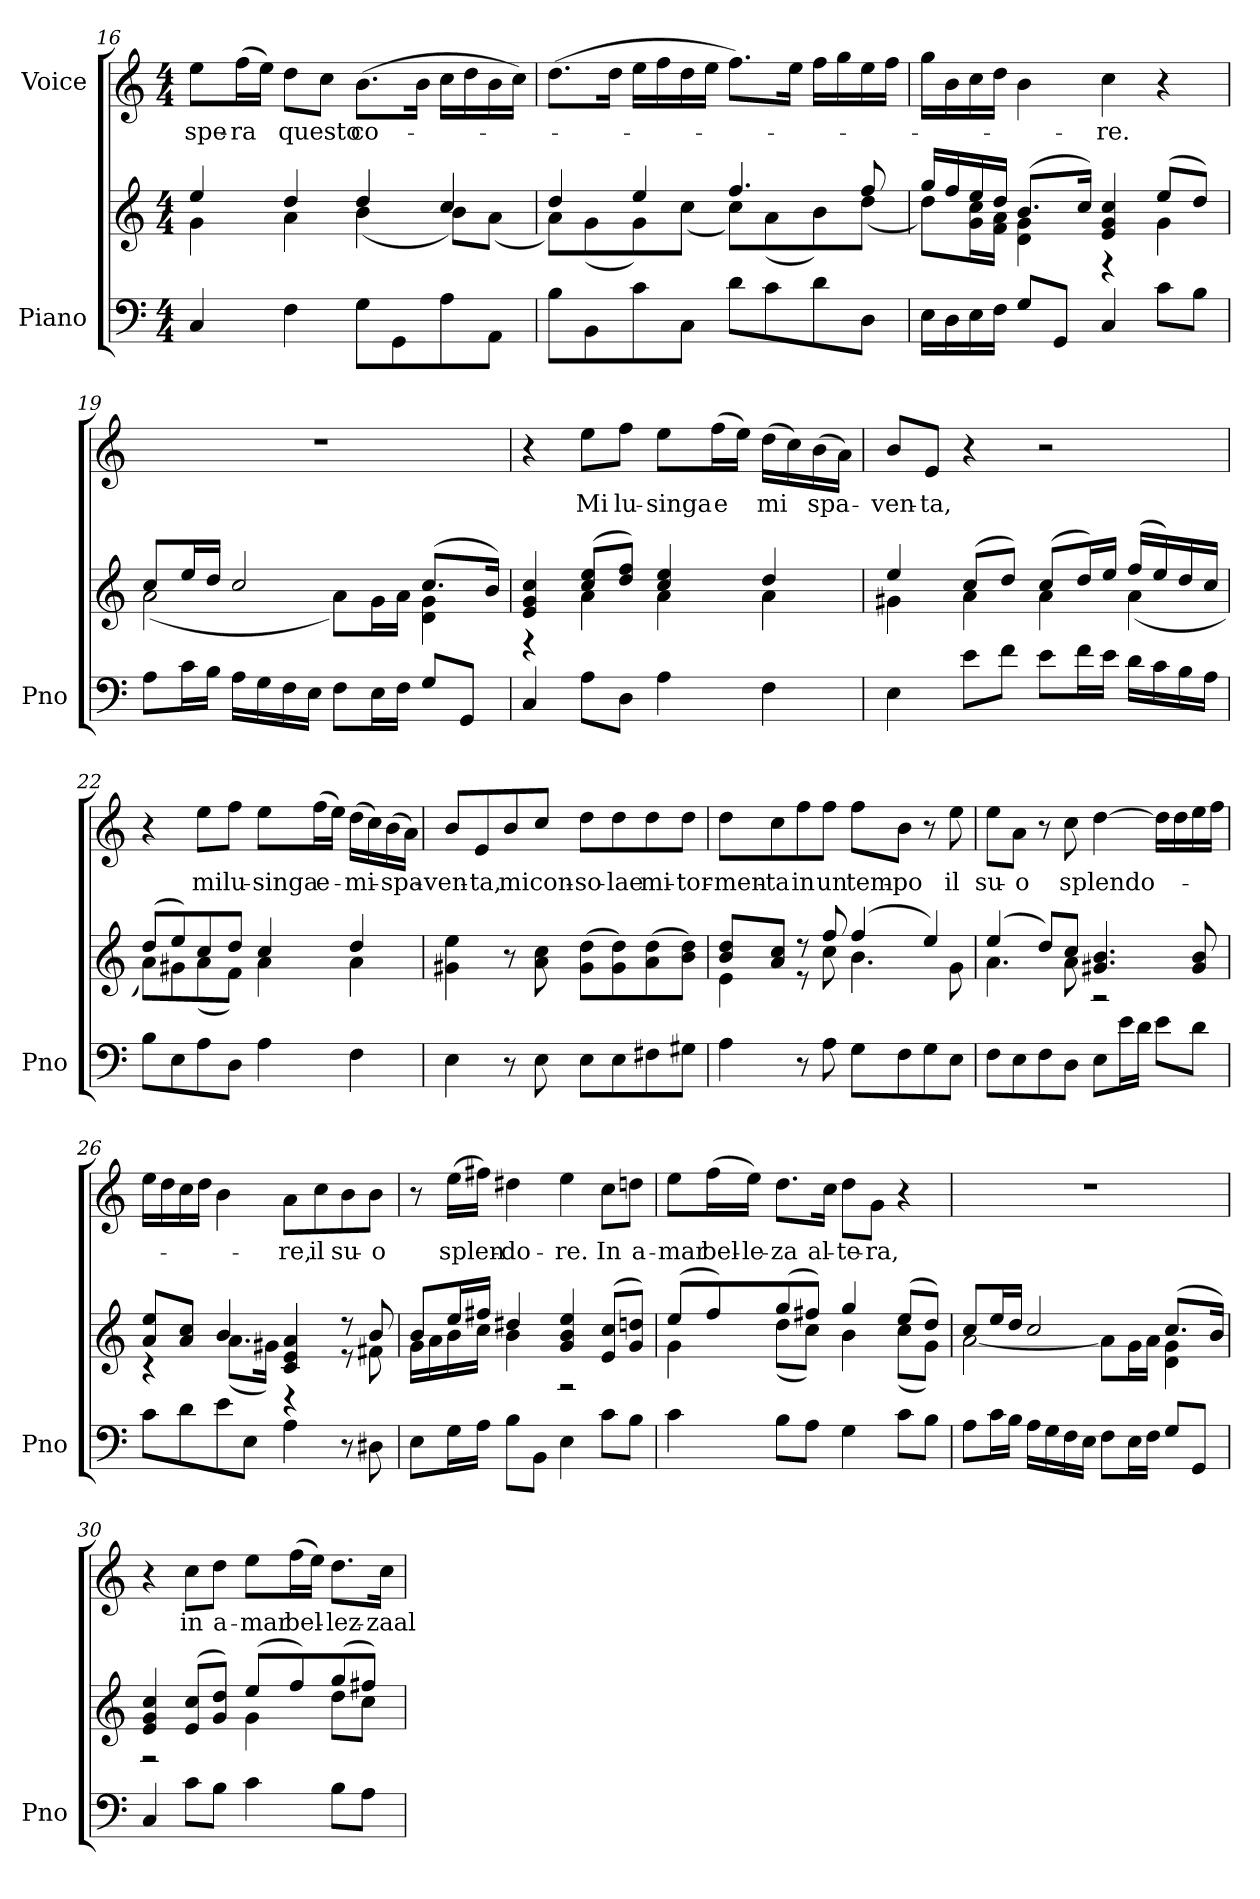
**kern	**kern	**kern	**text
*part2	*part2	*part1	*part1
*staff3	*staff2	*staff1	*staff1
*I"Piano	*	*I"Voice	*
*I'Pno	*	*	*
!!LO:LB:g=z
*clefF4	*clefG2	*clefG2	*
*k[]	*k[]	*k[]	*
*M4/4	*M4/4	*M4/4	*
=16	=16	=16	=16
*	*^	*	*
!	!	!	!	!LO:LY:b
4C/	4ee/	4g\	8ee\L	spe-
!	!	!	!	!LO:LY:b
.	.	.	(16ff\L	-ra
.	.	.	16ee\JJ)	.
!	!	!	!	!LO:LY:b
4F\	4dd/	4a\	8dd\L	questo
.	.	.	8cc\J	.
!	!	!	!	!LO:LY:b
8G\L	4dd/	(4b\	(8.b\L	co-
8GG\	.	.	.	.
.	.	.	16b\Jk	.
8A\	4cc/	8b\L)	16cc\LL	.
.	.	.	16dd\	.
8AA\J	.	(8a\J	16b\	.
.	.	.	16cc\JJ)	.
=17	=17	=17	=17	=17
8B\L	4dd/	8a\L)	(8.dd\L	.
8BB\	.	(8g\	.	.
.	.	.	16dd\Jk	.
8c\	4ee/	8g\)	16ee\LL	.
.	.	.	16ff\	.
8C\J	.	(8cc\J	16dd\	.
.	.	.	16ee\JJ	.
8d\L	4.ff/	8cc\L)	8.ff\L)	.
8c\	.	(8a\	.	.
.	.	.	16ee\Jk	.
8d\	.	8b\)	16ff\LL	.
.	.	.	16gg\	.
8D\J	8ff/	(8dd\J	16ee\	.
.	.	.	16ff\JJ	.
=18	=18	=18	=18	=18
16E\LL	16gg/LL	8dd\L)	16gg\LL	.
16D\	16ff/	.	16b\	.
16E\	16ee/	16g\ 16cc\L	16cc\	.
16F\JJ	16dd/JJ	16f\ 16a\JJ	16dd\JJ	.
8G/L	(8.b/L	4d\ 4g\	4b\	.
8GG/J	.	.	.	.
.	16cc/Jk)	.	.	.
!	!	!	!	!LO:LY:b
4C/	4e/ 4g/ 4cc/	4r	4cc\	re.
8c\L	(8ee/L	4g\	4r	.
8B\J	8dd/J)	.	.	.
!!LO:LB:g=z
=19	=19	=19	=19	=19
8A\L	8cc/L	(2a\	1r	.
16c\L	16ee/L	.	.	.
16B\JJ	16dd/JJ	.	.	.
16A\LL	2cc/	.	.	.
16G\	.	.	.	.
16F\	.	.	.	.
16E\JJ	.	.	.	.
8F\L	.	8a\L)	.	.
16E\L	.	16g\L	.	.
16F\JJ	.	16a\JJ	.	.
8G/L	(8.cc/L	4d\ 4g\	.	.
8GG/J	.	.	.	.
.	16b/Jk)	.	.	.
=20	=20	=20	=20	=20
*	*	*	*MM75	*
4C/	4e/ 4g/ 4cc/	4r	4r	.
!	!	!	!	!LO:LY:b
8A\L	(8cc/ 8ee/L	4a\	8ee\L	Mi
!	!	!	!	!LO:LY:b
8D\J	8dd/ 8ff/J)	.	8ff\J	lu-
!	!	!	!	!LO:LY:b
4A\	4cc/ 4ee/	4a\	8ee\L	-singa
!	!	!	!	!LO:LY:b
.	.	.	(16ff\L	e
.	.	.	16ee\JJ)	.
!	!	!	!	!LO:LY:b
4F\	4dd/	4a\	(16dd\LL	mi
.	.	.	16cc\)	.
!	!	!	!	!LO:LY:b
.	.	.	(16b\	spa-
.	.	.	16a\JJ)	.
=21	=21	=21	=21	=21
!	!	!	!	!LO:LY:b
4E\	4ee/	4g#X\	8b/L	ven-
!	!	!	!	!LO:LY:b
.	.	.	8e/J	-ta,
8e\L	(8cc/L	4a\	4r	.
8f\J	8dd/J)	.	.	.
8e\L	(8cc/L	4a\	2r	.
16f\L	16dd/L)	.	.	.
16e\JJ	16ee/JJ	.	.	.
16d\LL	(16ff/LL	(4a\	.	.
16c\	16ee/)	.	.	.
16B\	16dd/	.	.	.
16A\JJ	16cc/JJ	.	.	.
!!LO:PB:g=z
=22	=22	=22	=22	=22
8B\L	(8dd/L	8a\L)	4r	.
8E\	8ee/)	8g#X\	.	.
!	!	!	!	!LO:LY:b
8A\	8cc/	(8a\	8ee\L	mi
!	!	!	!	!LO:LY:b
8D\J	8dd/J	8f\J)	8ff\J	lu-
!	!	!	!	!LO:LY:b
4A\	4cc/	4a\	8ee\L	-singa
!	!	!	!	!LO:LY:b
.	.	.	(16ff\L	e-
.	.	.	16ee\JJ)	.
!	!	!	!	!LO:LY:b
4F\	4dd/	4a\	(16dd\LL	mi-
.	.	.	16cc\)	.
!	!	!	!	!LO:LY:b
.	.	.	(16b\	-spa-
.	.	.	16a\JJ)	.
*	*v	*v	*	*
=23	=23	=23	=23
!	!	!	!LO:LY:b
4E\	4g#X\ 4ee\	8b/L	ven-
!	!	!	!LO:LY:b
.	.	8e/	-ta,
!	!	!	!LO:LY:b
8r	8r	8b/	mi
!	!	!	!LO:LY:b
8E\	8a\ 8cc\	8cc/J	con-
!	!	!	!LO:LY:b
8E\L	(8g#\ 8dd\L	8dd\L	-so-
!	!	!	!LO:LY:b
8E\	8g#\ 8dd\)	8dd\	-lae
!	!	!	!LO:LY:b
8F#X\	(8a\ 8dd\	8dd\	mi-
!	!	!	!LO:LY:b
8G#X\J	8b\ 8dd\J)	8dd\J	-tor-
=24	=24	=24	=24
*	*^	*	*
!	!	!	!	!LO:LY:b
4A\	8b/ 8dd/L	4e\	8dd\L	-men-
!	!	!	!	!LO:LY:b
.	8a/ 8cc/J	.	8cc\	-ta
!	!	!	!	!LO:LY:b
8r	8r	8r	8ff\	in
!	!	!	!	!LO:LY:b
8A\	8ff/	8cc\	8ff\J	un
!	!	!	!	!LO:LY:b
8G\L	(4ff/	4.b\	8ff\L	tem-
!	!	!	!	!LO:LY:b
8F\	.	.	8b\J	-po
8G\	4ee/)	.	8r	.
!	!	!	!	!LO:LY:b
8E\J	.	8g\	8ee\	il
!!LO:LB:g=z
=25	=25	=25	=25	=25
!	!	!	!	!LO:LY:b
8F\L	(4ee/	4.a\	8ee\L	su-
!	!	!	!	!LO:LY:b
8E\	.	.	8a\J	-o
8F\	8dd/L)	.	8r	.
!	!	!	!	!LO:LY:b
8D\J	8cc/J	8a\	8cc\	splendo-
8E\L	4.g#X/ 4.b/	2r	[4dd\	.
16e\L	.	.	.	.
16d\JJ	.	.	.	.
8e\L	.	.	16dd\LL]	.
.	.	.	16dd\	.
8d\J	8g#/ 8b/	.	16ee\	.
.	.	.	16ff\JJ	.
=26	=26	=26	=26	=26
8c\L	8a/ 8ee/L	4r	16ee\LL	.
.	.	.	16dd\	.
8d\	8a/ 8cc/J	.	16cc\	.
.	.	.	16dd\JJ	.
8e\	4b/	(8.a\L	4b\	.
8E\J	.	.	.	.
.	.	16g#X\Jk)	.	.
!	!	!	!	!LO:LY:b
4A\	4c/ 4e/ 4a/	4r	8a\L	-re,
!	!	!	!	!LO:LY:b
.	.	.	8cc\	il
!	!	!	!	!LO:LY:b
8r	8r	8r	8b\	su-
!	!	!	!	!LO:LY:b
8D#X\	8b/	8f#X\	8b\J	-o
=27	=27	=27	=27	=27
8E\L	8b/L	16g\LL	8r	.
.	.	16a\	.	.
!	!	!	!	!LO:LY:b
16G\L	16ee/L	16b\	(16ee\LL	splen-
16A\JJ	16ff#X/JJ	16cc\JJ	16ff#X\JJ)	.
!	!	!	!	!LO:LY:b
8B\L	4dd#X/	4b\	4dd#X\	do-
8BB\J	.	.	.	.
!	!	!	!	!LO:LY:b
4E\	4g/ 4b/ 4ee/	2r	4ee\	-re.
*	*	*	*MM80	*
!	!	!	!	!LO:LY:b
8c\L	(8e/ 8cc/L	.	8cc\L	In
!	!	!	!	!LO:LY:b
8B\J	8g/ 8ddn/J)	.	8ddn\J	a-
!!LO:LB:g=z
=28	=28	=28	=28	=28
!	!	!	!	!LO:LY:b
4c\	(8ee/L	4g\	8ee\L	-mar
!	!	!	!	!LO:LY:b
.	8ff/)	.	(16ff\L	bel-
!	!	!	!	!LO:LY:b
.	.	.	16ee\JJ)	-le-
!	!	!	!	!LO:LY:b
8B\L	(8gg/	(8dd\L	8.dd\L	-za
8A\J	8ff#X/J)	8cc\J)	.	.
!	!	!	!	!LO:LY:b
.	.	.	16cc\Jk	al-
!	!	!	!	!LO:LY:b
4G\	4gg/	4b\	8dd\L	-te-
!	!	!	!	!LO:LY:b
.	.	.	8g\J	-ra,
8c\L	(8ee/L	(8cc\L	4r	.
8B\J	8dd/J)	8g\J)	.	.
=29	=29	=29	=29	=29
8A\L	8cc/L	[2a\	1r	.
16c\L	16ee/L	.	.	.
16B\JJ	16dd/JJ	.	.	.
16A\LL	2cc/	.	.	.
16G\	.	.	.	.
16F\	.	.	.	.
16E\JJ	.	.	.	.
8F\L	.	8a\L]	.	.
16E\L	.	16g\L	.	.
16F\JJ	.	16a\JJ	.	.
8G/L	(8.cc/L	4d\ 4g\	.	.
8GG/J	.	.	.	.
.	16b/Jk)	.	.	.
=30	=30	=30	=30	=30
4C/	4e/ 4g/ 4cc/	2r	4r	.
!	!	!	!	!LO:LY:b
8c\L	(8e/ 8cc/L	.	8cc\L	in
!	!	!	!	!LO:LY:b
8B\J	8g/ 8dd/J)	.	8dd\J	a-
!	!	!	!	!LO:LY:b
4c\	(8ee/L	4g\	8ee\L	-mar
!	!	!	!	!LO:LY:b
.	8ff/)	.	(16ff\L	bel-
.	.	.	16ee\JJ)	.
!	!	!	!	!LO:LY:b
8B\L	(8gg/	8dd\L	8.dd\L	lez-
8A\J	8ff#X/J)	8cc\J	.	.
!	!	!	!	!LO:LY:b
.	.	.	16cc\Jk	-zaal-
*	*v	*v	*	*
=	=	=	=
*-	*-	*-	*-
